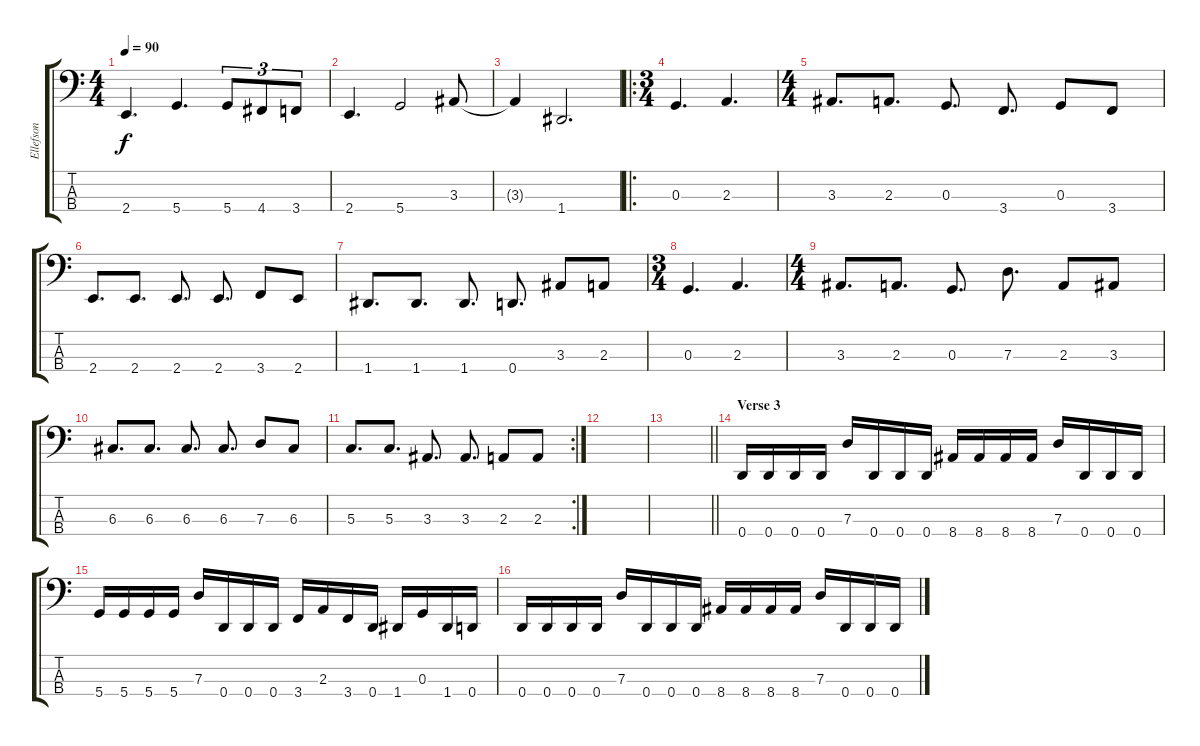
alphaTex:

\track ("Ellefson" "Ellefson") {instrument electricbasspick}
\staff {score tabs}
\tuning (F2 C2 G1 D1) {hide}
\ts (4 4)
\tempo 90
\clef f4
\ks c
2.4.4{d dy f} 5.4.4{d} 5.4.8{tu (3 2)} 4.4.8{tu (3 2)} 3.4.8{tu (3 2)} |
2.4.4{d} 5.4.2 3.3.8 |
3.3{t}.4 1.4.2{d} |
\ro
\ts (3 4)
0.3.4{d} 2.3.4{d} |
\ts (4 4)
3.3.8{d} 2.3.8{d} 0.3.8{d} 3.4.8{d} 0.3.8 3.4.8 |
2.4.8{d} 2.4.8{d} 2.4.8{d} 2.4.8{d} 3.4.8 2.4.8 |
1.4.8{d} 1.4.8{d} 1.4.8{d} 0.4.8{d} 3.3.8 2.3.8 |
\ts (3 4)
0.3.4{d} 2.3.4{d} |
\ts (4 4)
3.3.8{d} 2.3.8{d} 0.3.8{d} 7.3.8{d} 2.3.8 3.3.8 |
6.3.8{d} 6.3.8{d} 6.3.8{d} 6.3.8{d} 7.3.8 6.3.8 |
\rc 2
5.3.8{d} 5.3.8{d} 3.3.8{d} 3.3.8{d} 2.3.8 2.3.8 |
|
\barLineRight lightlight
|
\section ("" "Verse 3")
0.4.16 0.4.16 0.4.16 0.4.16 7.3.16 0.4.16 0.4.16 0.4.16 8.4.16 8.4.16 8.4.16 8.4.16 7.3.16 0.4.16 0.4.16 0.4.16 |
5.4.16 5.4.16 5.4.16 5.4.16 7.3.16 0.4.16 0.4.16 0.4.16 3.4.16 2.3.16 3.4.16 0.4.16 1.4.16 0.3.16 1.4.16 0.4.16 |
0.4.16 0.4.16 0.4.16 0.4.16 7.3.16 0.4.16 0.4.16 0.4.16 8.4.16 8.4.16 8.4.16 8.4.16 7.3.16 0.4.16 0.4.16 0.4.16
